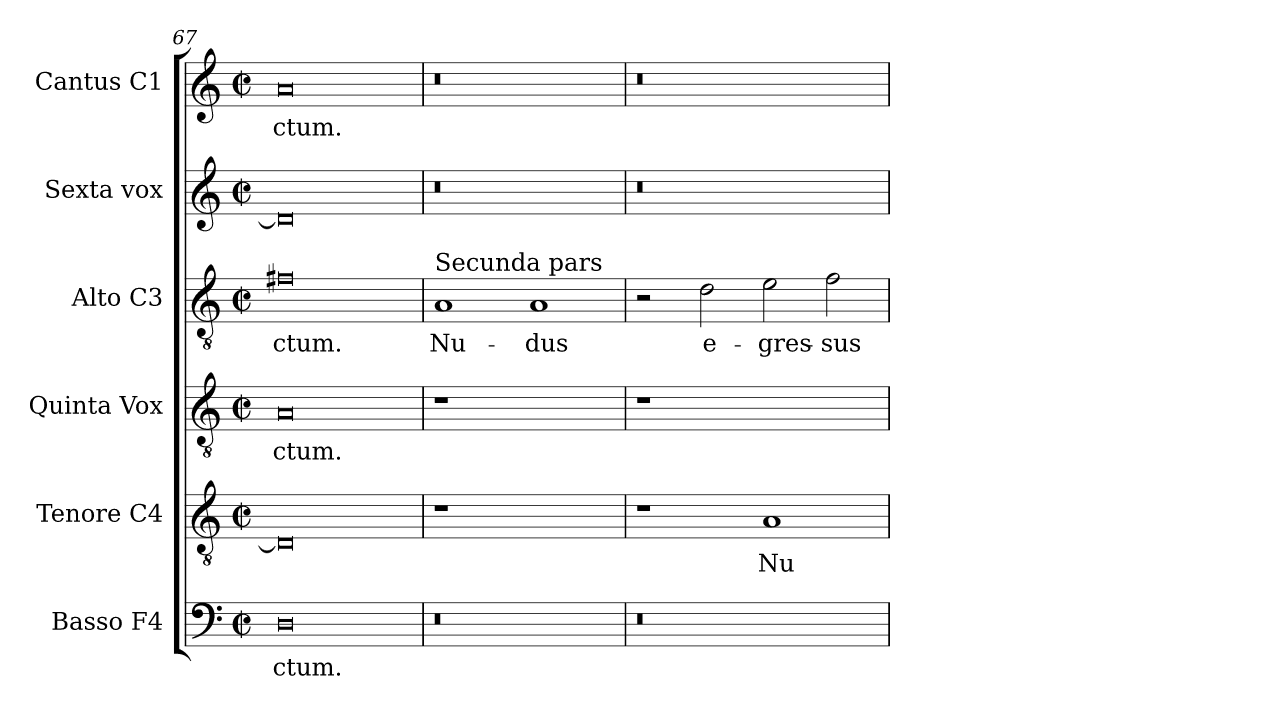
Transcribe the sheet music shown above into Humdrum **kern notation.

**kern	**text	**kern	**text	**kern	**text	**kern	**text	**kern	**text	**kern	**text
*part6	*part6	*part5	*part5	*part4	*part4	*part3	*part3	*part2	*part2	*part1	*part1
*staff6	*staff6	*staff5	*staff5	*staff4	*staff4	*staff3	*staff3	*staff2	*staff2	*staff1	*staff1
*I"Basso  F4	*	*I"Tenore  C4	*	*I"Quinta  Vox	*	*I"Alto  C3	*	*I"Sexta  vox	*	*I"Cantus  C1	*
*I'B	*	*I'T	*	*	*	*I'A	*	*	*	*I'C	*
*clefF4	*	*clefGv2	*	*clefGv2	*	*clefGv2	*	*clefG2	*	*clefG2	*
*k[]	*	*k[]	*	*k[]	*	*k[]	*	*k[]	*	*k[]	*
*C:	*	*C:	*	*C:	*	*C:	*	*C:	*	*C:	*
*M2/2	*	*M2/2	*	*M2/2	*	*M2/2	*	*M2/2	*	*M2/2	*
*met(c|)	*	*met(c|)	*	*met(c|)	*	*met(c|)	*	*met(c|)	*	*met(c|)	*
=67	=67	=67	=67	=67	=67	=67	=67	=67	=67	=67	=67
!	!LO:LY:b:cj	!	!LO:LY:b:cj	!	!LO:LY:b:cj	!	!LO:LY:b:cj	!	!LO:LY:b:cj	!	!LO:LY:b:cj
0D	-ctum.	0D]	.	0A	-ctum.	0f#X	-ctum.	0d]	.	0a	-ctum.
=68	=68	=68	=68	=68	=68	=68	=68	=68	=68	=68	=68
!	!	!	!	!	!	!LO:TX:a:t=Secunda pars	!	!	!	!	!
!	!	!	!	!	!	!	!LO:LY:b:cj	!	!	!	!
0r	.	1r	.	1r	.	1A	Nu-	0r	.	0r	.
!	!	!	!	!	!	!	!LO:LY:b:cj	!	!	!	!
.	.	1ryy	.	1ryy	.	1A	-dus	.	.	.	.
=69	=69	=69	=69	=69	=69	=69	=69	=69	=69	=69	=69
0r	.	1r	.	1r	.	2r	.	0r	.	0r	.
!	!	!	!	!	!	!	!LO:LY:b:cj	!	!	!	!
.	.	.	.	.	.	2d\	e-	.	.	.	.
!	!	!	!LO:LY:b:cj	!	!	!	!LO:LY:b:cj	!	!	!	!
.	.	1A	Nu-	1ryy	.	2e\	-gres-	.	.	.	.
!	!	!	!	!	!	!	!LO:LY:b:cj	!	!	!	!
.	.	.	.	.	.	2f\	-sus	.	.	.	.
=	=	=	=	=	=	=	=	=	=	=	=
*-	*-	*-	*-	*-	*-	*-	*-	*-	*-	*-	*-
